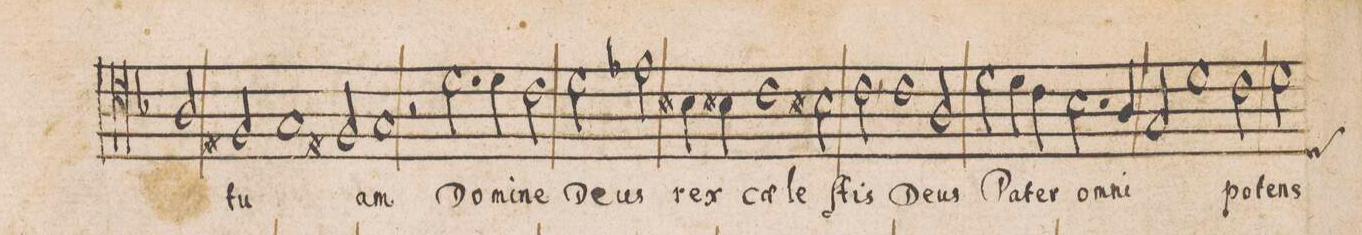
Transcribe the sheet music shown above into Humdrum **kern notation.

**kern	**text
*I"TENOR	*
*clefC4	*
*k[b-]	*
*met(C|)	*
*M2/1	*
2A/	.
=29-	=29-
2F#X/	tu-
1G	.
2F#X/	.
=30-	=30-
1G	-am
2r	.
2.d\	Do-
=31-	=31-
4d\	-mi-
2c\	-ne
2d\	De-
2e-X\	-us
=32-	=32-
4Bn\	rex
4Bn\	cae-
1c	-le-
2Bn\	.
=33-	=33-
2c,\	-ſtis
1c	De-
2A/	-us
=34-	=34-
2d\	Pa-
4d\	-ter
4c\	.
2.B-\	om-
4A/	-ni-
=35-	=35-
2G/	.
1d	.
2c\	-po-
=36-	=36-
*custos:D	*
2d\	-tens
*-	*-
